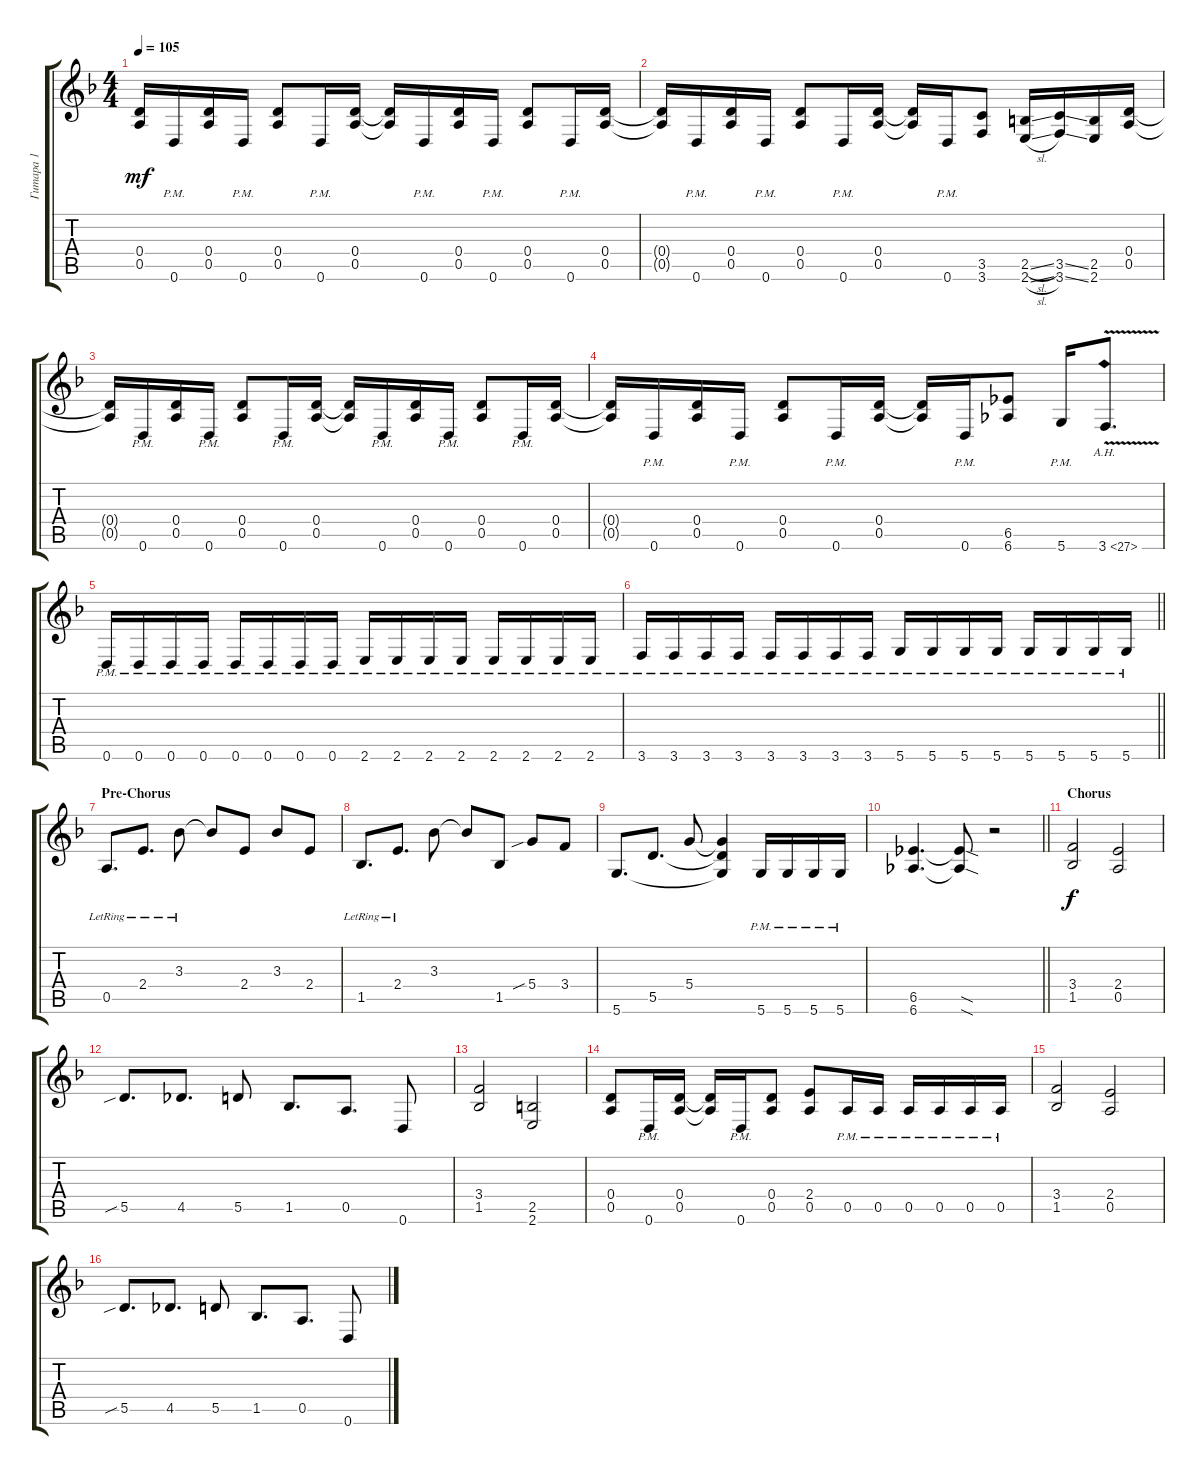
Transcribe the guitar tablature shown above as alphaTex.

\track ("Гитара 1" "Гитара 1") {instrument distortionguitar}
\staff {score tabs}
\tuning (E4 B3 G3 D3 A2 D2) {hide}
\ts (4 4)
\tempo 105
\clef g2
\ks dminor
(0.4{t} 0.5{t}).16{dy mf} 0.6{pm}.16 (0.4 0.5).16 0.6{pm}.16 (0.4 0.5).8 0.6{pm}.16 (0.4 0.5).16 (0.4{t} 0.5{t}).16 0.6{pm}.16 (0.4 0.5).16 0.6{pm}.16 (0.4 0.5).8 0.6{pm}.16 (0.4 0.5).16 |
(0.4{t} 0.5{t}).16 0.6{pm}.16 (0.4 0.5).16 0.6{pm}.16 (0.4 0.5).8 0.6{pm}.16 (0.4 0.5).16 (0.4{t} 0.5{t}).16 0.6{pm}.16 (3.5 3.6).8 (2.5{sl} 2.6{sl}).16 (3.5{ss} 3.6{ss}).16 (2.5 2.6).16 (0.4 0.5).16 |
(0.4{t} 0.5{t}).16 0.6{pm}.16 (0.4 0.5).16 0.6{pm}.16 (0.4 0.5).8 0.6{pm}.16 (0.4 0.5).16 (0.4{t} 0.5{t}).16 0.6{pm}.16 (0.4 0.5).16 0.6{pm}.16 (0.4 0.5).8 0.6{pm}.16 (0.4 0.5).16 |
(0.4{t} 0.5{t}).16 0.6{pm}.16 (0.4 0.5).16 0.6{pm}.16 (0.4 0.5).8 0.6{pm}.16 (0.4 0.5).16 (0.4{t} 0.5{t}).16 0.6{pm}.16 (6.5 6.6).8 5.6{pm}.16 3.6{ah 24 v}.8{d} |
0.6{pm}.16 0.6{pm}.16 0.6{pm}.16 0.6{pm}.16 0.6{pm}.16 0.6{pm}.16 0.6{pm}.16 0.6{pm}.16 2.6{pm}.16 2.6{pm}.16 2.6{pm}.16 2.6{pm}.16 2.6{pm}.16 2.6{pm}.16 2.6{pm}.16 2.6{pm}.16 |
\barLineRight lightlight
3.6{pm}.16 3.6{pm}.16 3.6{pm}.16 3.6{pm}.16 3.6{pm}.16 3.6{pm}.16 3.6{pm}.16 3.6{pm}.16 5.6{pm}.16 5.6{pm}.16 5.6{pm}.16 5.6{pm}.16 5.6{pm}.16 5.6{pm}.16 5.6{pm}.16 5.6{pm}.16 |
\section ("" "Pre-Chorus")
0.5{lr}.8{d} 2.4{lr}.8{d} 3.3{lr}.8 3.3{t}.8 2.4.8 3.3.8 2.4.8 |
1.5{lr}.8{d} 2.4{lr}.8{d} 3.3.8 3.3{t}.8 1.5.8 5.4{sib}.8 3.4.8 |
5.6.8{d} 5.5.8{d} 5.4.8 (5.4{t} 5.5{t} 5.6{t}).4 5.6{pm}.16 5.6{pm}.16 5.6{pm}.16 5.6{pm}.16 |
\barLineRight lightlight
(6.5 6.6).4{d} (6.5{sod t} 6.6{sod t}).8 r.2 |
\section ("" "Chorus")
(3.4 1.5).2{dy f} (2.4 0.5).2 |
5.5{sib}.8{d} 4.5.8{d} 5.5.8 1.5.8{d} 0.5.8{d} 0.6.8 |
(3.4 1.5).2 (2.5 2.6).2 |
(0.4 0.5).8 0.6{pm}.16 (0.4 0.5).16 (0.4{t} 0.5{t}).16 0.6{pm}.16 (0.4 0.5).8 (2.4 0.5).8 0.5{pm}.16 0.5{pm}.16 0.5{pm}.16 0.5{pm}.16 0.5{pm}.16 0.5{pm}.16 |
(3.4 1.5).2 (2.4 0.5).2 |
5.5{sib}.8{d} 4.5.8{d} 5.5.8 1.5.8{d} 0.5.8{d} 0.6.8
